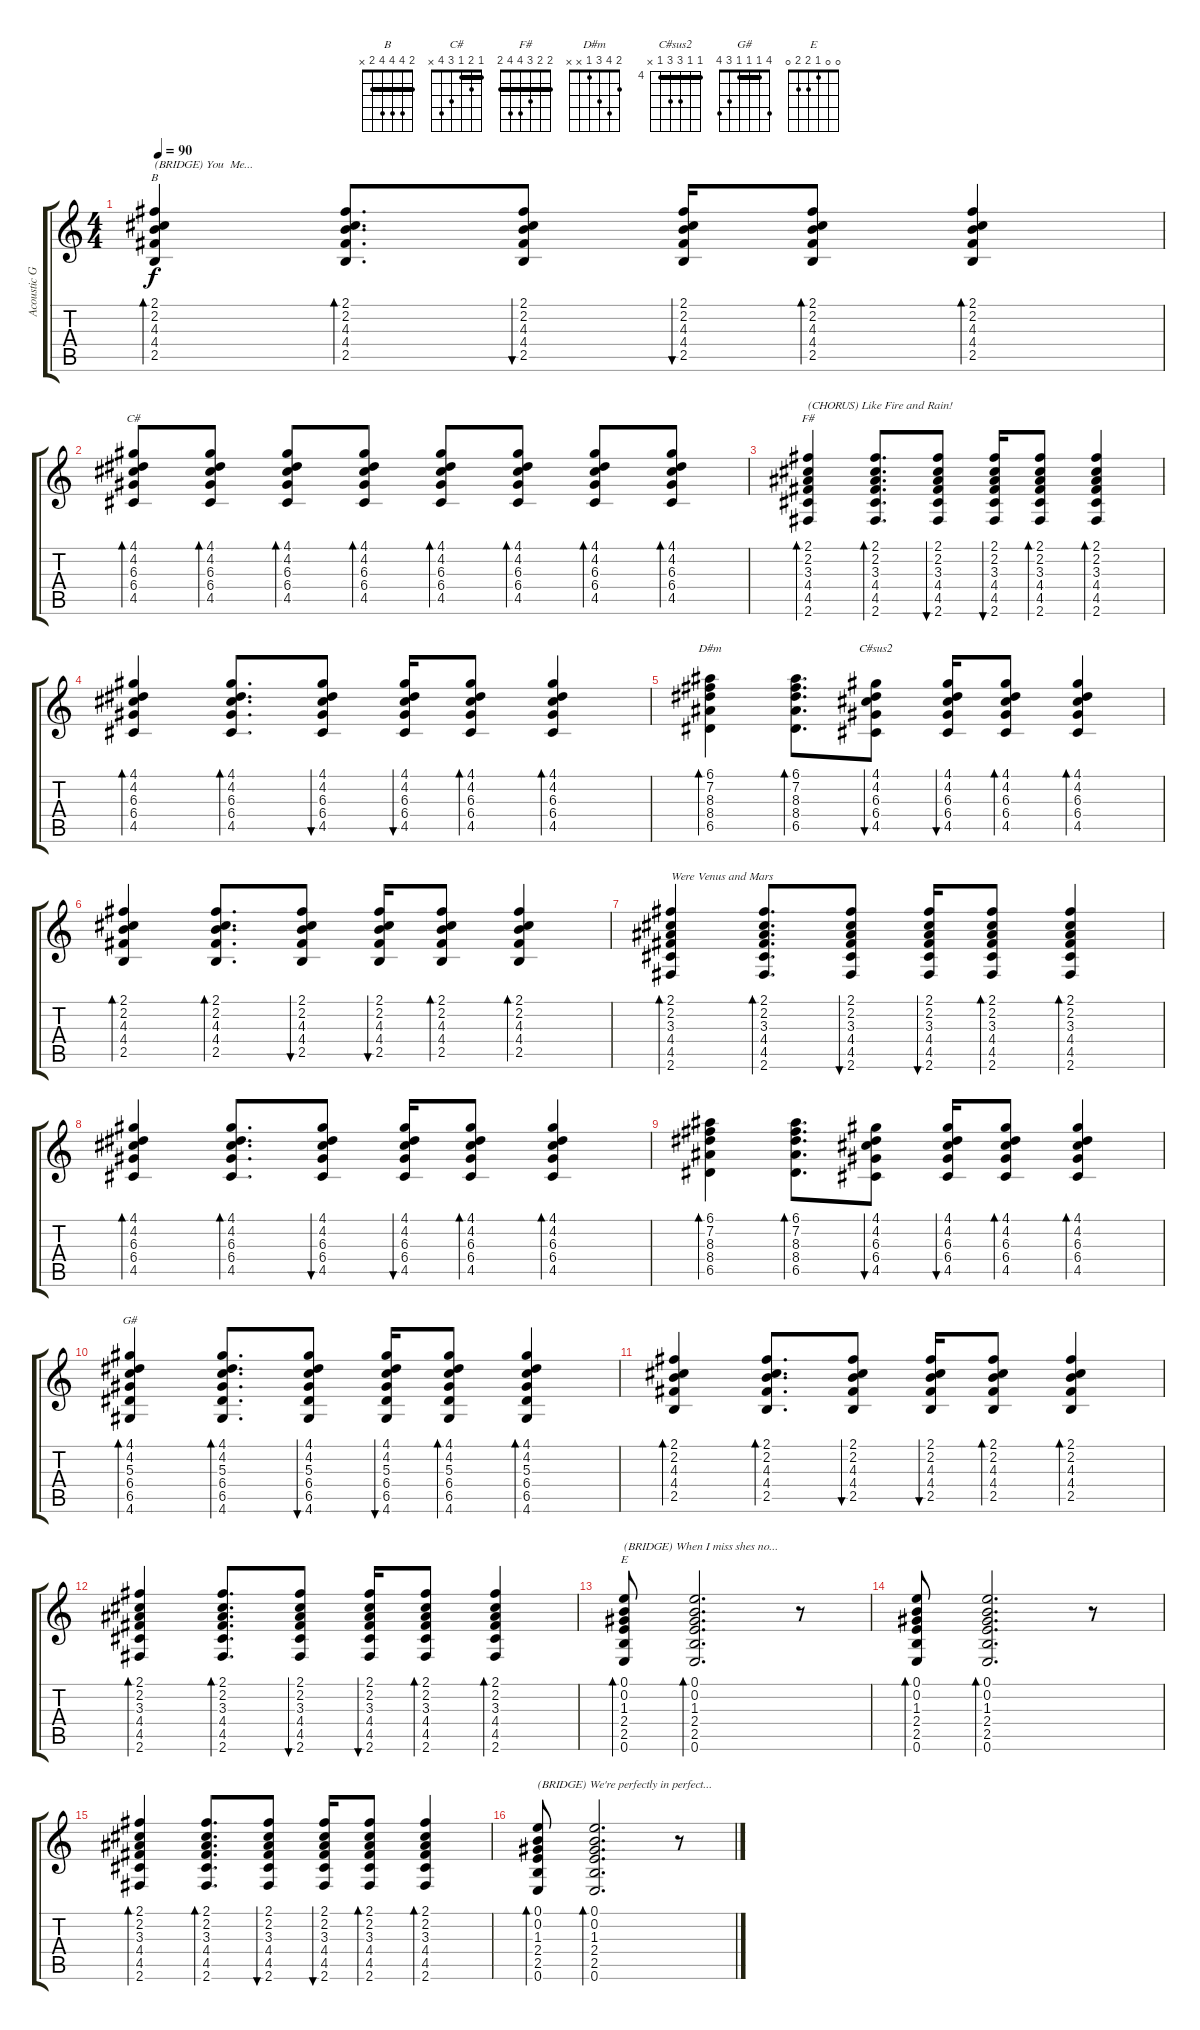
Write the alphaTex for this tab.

\track ("Acoustic Guitar" "Acoustic G") {instrument acousticguitarsteel}
\staff {score tabs}
\tuning (E4 B3 G3 D3 A2 E2) {hide}
\chord ("B" 2 4 4 4 2 x) {barre 2}
\chord ("C#" 1 2 1 3 4 x) {barre 1}
\chord ("F#" 2 2 3 4 4 2) {barre 2}
\chord ("D#m" 2 4 3 1 x x)
\chord ("C#sus2" 4 4 6 6 4 x) {firstfret 4 barre 4}
\chord ("G#" 4 1 1 1 3 4) {barre 1}
\chord ("E" 0 0 1 2 2 0)
\ts (4 4)
\tempo 90
\clef g2
\ks c
(2.1 2.2 4.3 4.4 2.5).4{bd 30 ch "B" txt "(BRIDGE) You  Me..." dy f} (2.1 2.2 4.3 4.4 2.5).8{d bd 30} (2.1 2.2 4.3 4.4 2.5).8{bu 30} (2.1 2.2 4.3 4.4 2.5).16{bu 30} (2.1 2.2 4.3 4.4 2.5).8{bd 30} (2.1 2.2 4.3 4.4 2.5).4{bd 30} |
(4.1 4.2 6.3 6.4 4.5).8{bd 30 ch "C#"} (4.1 4.2 6.3 6.4 4.5).8{bd 30} (4.1 4.2 6.3 6.4 4.5).8{bd 60} (4.1 4.2 6.3 6.4 4.5).8{bd 60} (4.1 4.2 6.3 6.4 4.5).8{bd 30} (4.1 4.2 6.3 6.4 4.5).8{bd 30} (4.1 4.2 6.3 6.4 4.5).8{bd 30} (4.1 4.2 6.3 6.4 4.5).8{bd 30} |
(2.1 2.2 3.3 4.4 4.5 2.6).4{bd 30 ch "F#" txt "(CHORUS) Like Fire and Rain!"} (2.1 2.2 3.3 4.4 4.5 2.6).8{d bd 30} (2.1 2.2 3.3 4.4 4.5 2.6).8{bu 30} (2.1 2.2 3.3 4.4 4.5 2.6).16{bu 30} (2.1 2.2 3.3 4.4 4.5 2.6).8{bd 30} (2.1 2.2 3.3 4.4 4.5 2.6).4{bd 30} |
(4.1 4.2 6.3 6.4 4.5).4{bd 30} (4.1 4.2 6.3 6.4 4.5).8{d bd 30} (4.1 4.2 6.3 6.4 4.5).8{bu 30} (4.1 4.2 6.3 6.4 4.5).16{bu 30} (4.1 4.2 6.3 6.4 4.5).8{bd 30} (4.1 4.2 6.3 6.4 4.5).4{bd 30} |
(6.1 7.2 8.3 8.4 6.5).4{bd 30 ch "D#m"} (6.1 7.2 8.3 8.4 6.5).8{d bd 30} (4.1 4.2 6.3 6.4 4.5).8{bu 30 ch "C#sus2"} (4.1 4.2 6.3 6.4 4.5).16{bu 30} (4.1 4.2 6.3 6.4 4.5).8{bd 30} (4.1 4.2 6.3 6.4 4.5).4{bd 30} |
(2.1 2.2 4.3 4.4 2.5).4{bd 30} (2.1 2.2 4.3 4.4 2.5).8{d bd 30} (2.1 2.2 4.3 4.4 2.5).8{bu 30} (2.1 2.2 4.3 4.4 2.5).16{bu 30} (2.1 2.2 4.3 4.4 2.5).8{bd 30} (2.1 2.2 4.3 4.4 2.5).4{bd 30} |
(2.1 2.2 3.3 4.4 4.5 2.6).4{bd 30 txt "Were Venus and Mars"} (2.1 2.2 3.3 4.4 4.5 2.6).8{d bd 30} (2.1 2.2 3.3 4.4 4.5 2.6).8{bu 30} (2.1 2.2 3.3 4.4 4.5 2.6).16{bu 30} (2.1 2.2 3.3 4.4 4.5 2.6).8{bd 30} (2.1 2.2 3.3 4.4 4.5 2.6).4{bd 30} |
(4.1 4.2 6.3 6.4 4.5).4{bd 30} (4.1 4.2 6.3 6.4 4.5).8{d bd 30} (4.1 4.2 6.3 6.4 4.5).8{bu 30} (4.1 4.2 6.3 6.4 4.5).16{bu 30} (4.1 4.2 6.3 6.4 4.5).8{bd 30} (4.1 4.2 6.3 6.4 4.5).4{bd 30} |
(6.1 7.2 8.3 8.4 6.5).4{bd 30} (6.1 7.2 8.3 8.4 6.5).8{d bd 30} (4.1 4.2 6.3 6.4 4.5).8{bu 30} (4.1 4.2 6.3 6.4 4.5).16{bu 30} (4.1 4.2 6.3 6.4 4.5).8{bd 30} (4.1 4.2 6.3 6.4 4.5).4{bd 30} |
(4.1 4.2 5.3 6.4 6.5 4.6).4{bd 30 ch "G#"} (4.1 4.2 5.3 6.4 6.5 4.6).8{d bd 30} (4.1 4.2 5.3 6.4 6.5 4.6).8{bu 30} (4.1 4.2 5.3 6.4 6.5 4.6).16{bu 30} (4.1 4.2 5.3 6.4 6.5 4.6).8{bd 30} (4.1 4.2 5.3 6.4 6.5 4.6).4{bd 30} |
(2.1 2.2 4.3 4.4 2.5).4{bd 30} (2.1 2.2 4.3 4.4 2.5).8{d bd 30} (2.1 2.2 4.3 4.4 2.5).8{bu 30} (2.1 2.2 4.3 4.4 2.5).16{bu 30} (2.1 2.2 4.3 4.4 2.5).8{bd 30} (2.1 2.2 4.3 4.4 2.5).4{bd 30} |
(2.1 2.2 3.3 4.4 4.5 2.6).4{bd 30} (2.1 2.2 3.3 4.4 4.5 2.6).8{d bd 30} (2.1 2.2 3.3 4.4 4.5 2.6).8{bu 30} (2.1 2.2 3.3 4.4 4.5 2.6).16{bu 30} (2.1 2.2 3.3 4.4 4.5 2.6).8{bd 30} (2.1 2.2 3.3 4.4 4.5 2.6).4{bd 30} |
(0.1 0.2 1.3 2.4 2.5 0.6).8{bd 60 ch "E" txt "(BRIDGE) When I miss shes no..."} (0.1 0.2 1.3 2.4 2.5 0.6).2{d bd 60} r.8 |
(0.1 0.2 1.3 2.4 2.5 0.6).8{bd 60} (0.1 0.2 1.3 2.4 2.5 0.6).2{d bd 60} r.8 |
(2.1 2.2 3.3 4.4 4.5 2.6).4{bd 30} (2.1 2.2 3.3 4.4 4.5 2.6).8{d bd 30} (2.1 2.2 3.3 4.4 4.5 2.6).8{bu 30} (2.1 2.2 3.3 4.4 4.5 2.6).16{bu 30} (2.1 2.2 3.3 4.4 4.5 2.6).8{bd 30} (2.1 2.2 3.3 4.4 4.5 2.6).4{bd 30} |
(0.1 0.2 1.3 2.4 2.5 0.6).8{bd 60 txt "(BRIDGE) We're perfectly in perfect..."} (0.1 0.2 1.3 2.4 2.5 0.6).2{d bd 60} r.8
